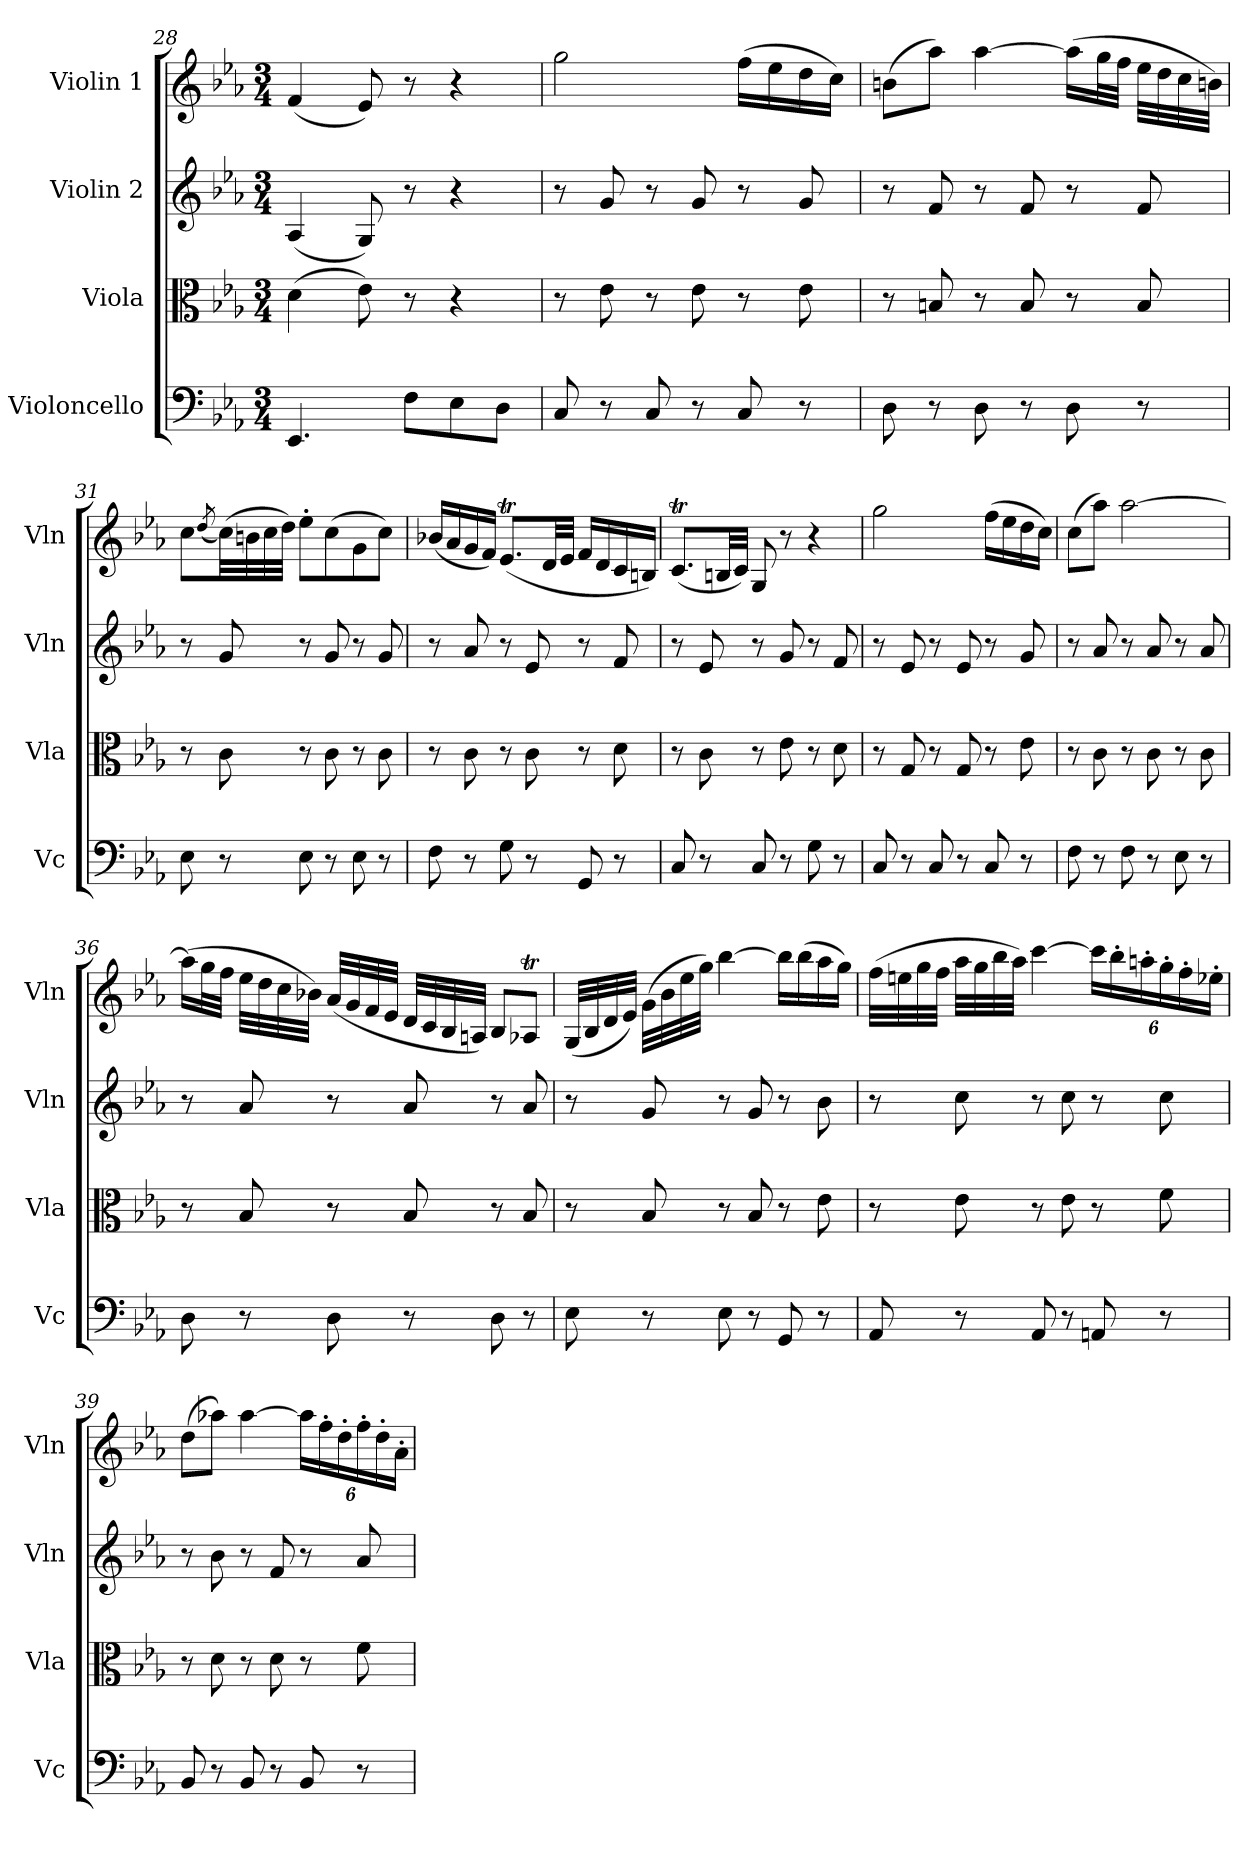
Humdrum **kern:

**kern	**kern	**kern	**kern
*part4	*part3	*part2	*part1
*staff4	*staff3	*staff2	*staff1
*I"Violoncello	*I"Viola	*I"Violin 2	*I"Violin 1
*I'Vc	*I'Vla	*I'Vln	*I'Vln
*clefF4	*clefC3	*clefG2	*clefG2
*k[b-e-a-]	*k[b-e-a-]	*k[b-e-a-]	*k[b-e-a-]
*M3/4	*M3/4	*M3/4	*M3/4
=28	=28	=28	=28
4.EE-/	(4d\	(4A-/	(4f/
.	8e-\)	8G/)	8e-/)
8F\L	8r	8r	8r
8E-\	4r	4r	4r
8D\J	.	.	.
=29	=29	=29	=29
8C/	8r	8r	2gg\
8r	8e-\	8g/	.
8C/	8r	8r	.
8r	8e-\	8g/	.
8C/	8r	8r	(16ff\LL
.	.	.	16ee-\
8r	8e-\	8g/	16dd\
.	.	.	16cc\JJ)
=30	=30	=30	=30
8D\	8r	8r	(8bn\L
8r	8Bn/	8f/	8aa-\J)
8D\	8r	8r	[4aa-\
8r	8B/	8f/	.
8D\	8r	8r	(16aa-\LL]
.	.	.	32gg\L
.	.	.	32ff\JJJ
8r	8B/	8f/	32ee-\LLL
.	.	.	32dd\
.	.	.	32cc\
.	.	.	32bn\JJJ)
!!LO:LB:g=z
=31	=31	=31	=31
8E-\	8r	8r	8cc\L
.	.	.	(8qdd/
8r	8c\	8g/	(32cc\LL)
.	.	.	32bn\
.	.	.	32cc\
.	.	.	32dd\JJJ)
8E-\	8r	8r	8ee-'\L
8r	8c\	8g/	(8cc\
8E-\	8r	8r	8g\
8r	8c\	8g/	8cc\J)
!!LO:LB:g=z
=32	=32	=32	=32
8F\	8r	8r	(16b-X/LL
.	.	.	16a-/
8r	8c\	8a-/	16g/
.	.	.	16f/JJ)
8G\	8r	8r	(8.e-T/L
8r	8c\	8e-/	.
.	.	.	32d/LL
.	.	.	32e-/JJJ
8GG/	8r	8r	16f/LL
.	.	.	16d/
8r	8d\	8f/	16c/
.	.	.	16Bn/JJ)
=33	=33	=33	=33
8C/	8r	8r	(8.cT/L
8r	8c\	8e-/	.
.	.	.	32Bn/LL
.	.	.	32c/JJJ)
8C/	8r	8r	8G/
8r	8e-\	8g/	8r
8G\	8r	8r	4r
8r	8d\	8f/	.
=34	=34	=34	=34
8C/	8r	8r	2gg\
8r	8G/	8e-/	.
8C/	8r	8r	.
8r	8G/	8e-/	.
8C/	8r	8r	(16ff\LL
.	.	.	16ee-\
8r	8e-\	8g/	16dd\
.	.	.	16cc\JJ)
=35	=35	=35	=35
8F\	8r	8r	(8cc\L
8r	8c\	8a-/	8aa-\J)
8F\	8r	8r	[2aa-\
8r	8c\	8a-/	.
8E-\	8r	8r	.
8r	8c\	8a-/	.
!!LO:LB:g=z
=36	=36	=36	=36
8D\	8r	8r	(16aa-\LL]
.	.	.	32gg\L
.	.	.	32ff\JJJ
8r	8B-/	8a-/	32ee-\LLL
.	.	.	32dd\
.	.	.	32cc\
.	.	.	32b-X\JJJ)
8D\	8r	8r	(32a-/LLL
.	.	.	32g/
.	.	.	32f/
.	.	.	32e-/JJJ
8r	8B-/	8a-/	32d/LLL
.	.	.	32c/
.	.	.	32B-/
.	.	.	32An/JJJ)
8D\	8r	8r	8B-/L
8r	8B-/	8a-/	8A-XT/J
=37	=37	=37	=37
8E-\	8r	8r	(32G/LLL
.	.	.	32B-/
.	.	.	32d/
.	.	.	32e-/JJJ)
8r	8B-/	8g/	(32g\LLL
.	.	.	32b-\
.	.	.	32ee-\
.	.	.	32gg\JJJ)
8E-\	8r	8r	[4bb-\
8r	8B-/	8g/	.
8GG/	8r	8r	16bb-\LL]
.	.	.	(16bb-\
8r	8e-\	8b-\	16aa-\
.	.	.	16gg\JJ)
!!LO:PB:g=z
=38	=38	=38	=38
8AA-/	8r	8r	(32ff\LLL
.	.	.	32een\
.	.	.	32gg\
.	.	.	32ff\JJJ
8r	8e-\	8cc\	32aa-\LLL
.	.	.	32gg\
.	.	.	32bb-\
.	.	.	32aa-\JJJ)
8AA-/	8r	8r	[4ccc\
8r	8e-\	8cc\	.
*	*	*	*Xbrackettup
8AAn/	8r	8r	24ccc\LL]
.	.	.	24bb-'\
.	.	.	24aan'\
8r	8f\	8cc\	24gg'\
.	.	.	24ff'\
.	.	.	24ee-X'\JJ
!!LO:LB:g=z
=39	=39	=39	=39
8BB-/	8r	8r	(8dd\L
8r	8d\	8b-\	8aa-X\J)
8BB-/	8r	8r	[4aa-\
8r	8d\	8f/	.
8BB-/	8r	8r	24aa-\LL]
.	.	.	24ff'\
.	.	.	24dd'\
8r	8f\	8a-/	24ff'\
.	.	.	24dd'\
.	.	.	24a-'\JJ
=	=	=	=
*-	*-	*-	*-
